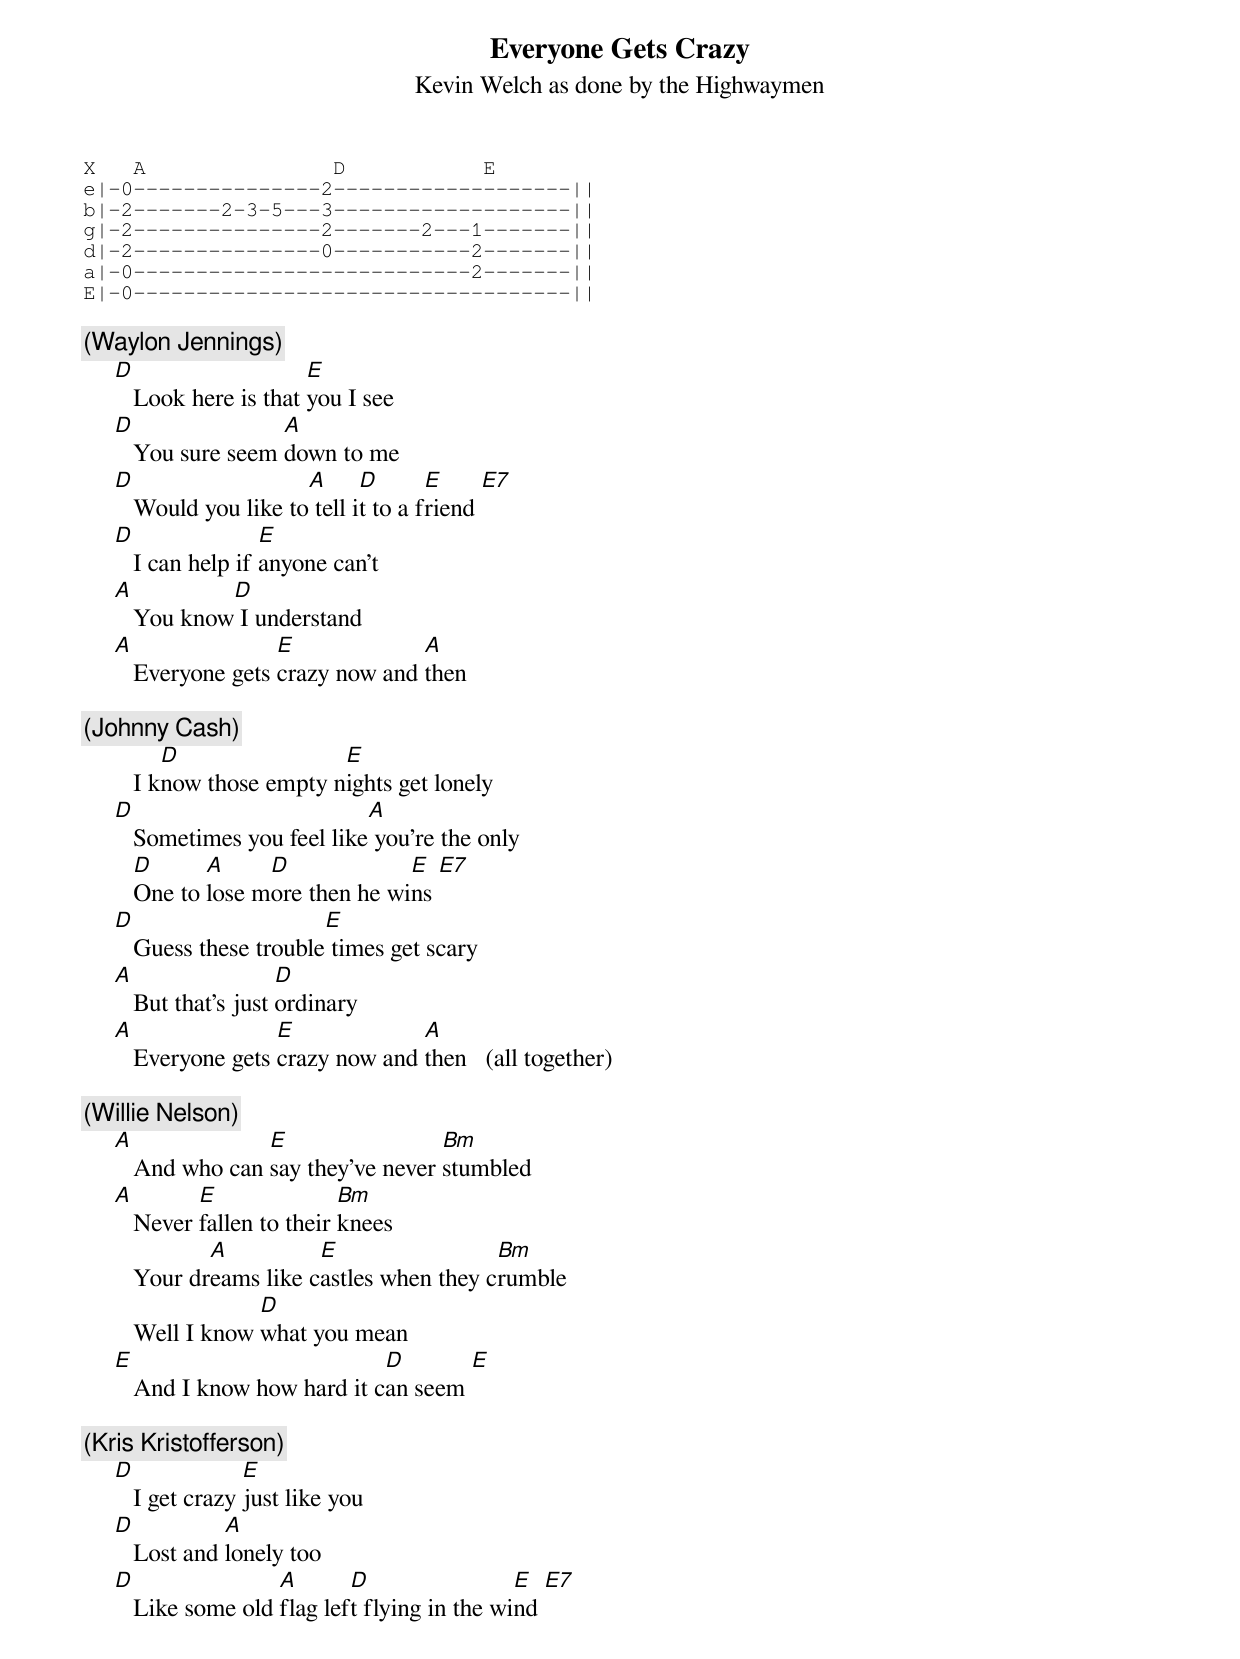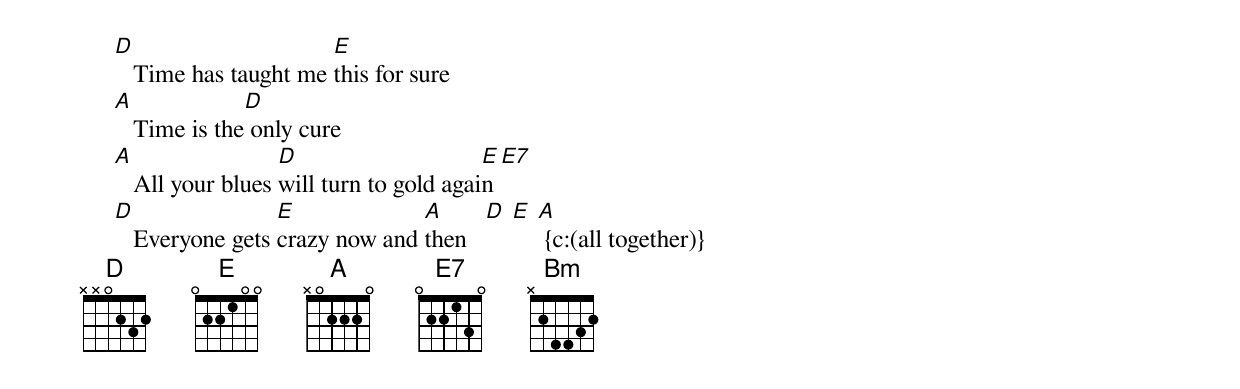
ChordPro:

{title: Everyone Gets Crazy}
{subtitle: Kevin Welch as done by the Highwaymen}
{sot}
X   A               D           E
e|-0---------------2-------------------||
b|-2-------2-3-5---3-------------------||
g|-2---------------2-------2---1-------||
d|-2---------------0-----------2-------||
a|-0---------------------------2-------||
E|-0-----------------------------------||
{eot}

{c:(Waylon Jennings)}
     [D]   Look here is that [E]you I see
     [D]   You sure seem [A]down to me
     [D]   Would you like to[A] tell i[D]t to a f[E]riend [E7]
     [D]   I can help if [E]anyone can't
     [A]   You know[D] I understand
     [A]   Everyone gets [E]crazy now and [A]then

{c:(Johnny Cash)}
        I k[D]now those empty n[E]ights get lonely
     [D]   Sometimes you feel like[A] you're the only
        [D]One to [A]lose m[D]ore then he wi[E]ns [E7]
     [D]   Guess these trouble[E] times get scary
     [A]   But that's just [D]ordinary
     [A]   Everyone gets [E]crazy now and [A]then   (all together)

{c:(Willie Nelson)}
     [A]   And who can [E]say they've never [Bm]stumbled
     [A]   Never [E]fallen to their [Bm]knees
        Your dr[A]eams like c[E]astles when they c[Bm]rumble
        Well I know [D]what you mean
     [E]   And I know how hard it c[D]an seem [E]

{c:(Kris Kristofferson)}
     [D]   I get crazy [E]just like you
     [D]   Lost and [A]lonely too
     [D]   Like some old [A]flag lef[D]t flying in the wi[E]nd [E7]
     [D]   Time has taught me [E]this for sure
     [A]   Time is the[D] only cure
     [A]   All your blues [D]will turn to gold agai[E]n [E7]
     [D]   Everyone gets [E]crazy now and [A]then   [D] [E] [A] {c:(all together)}
